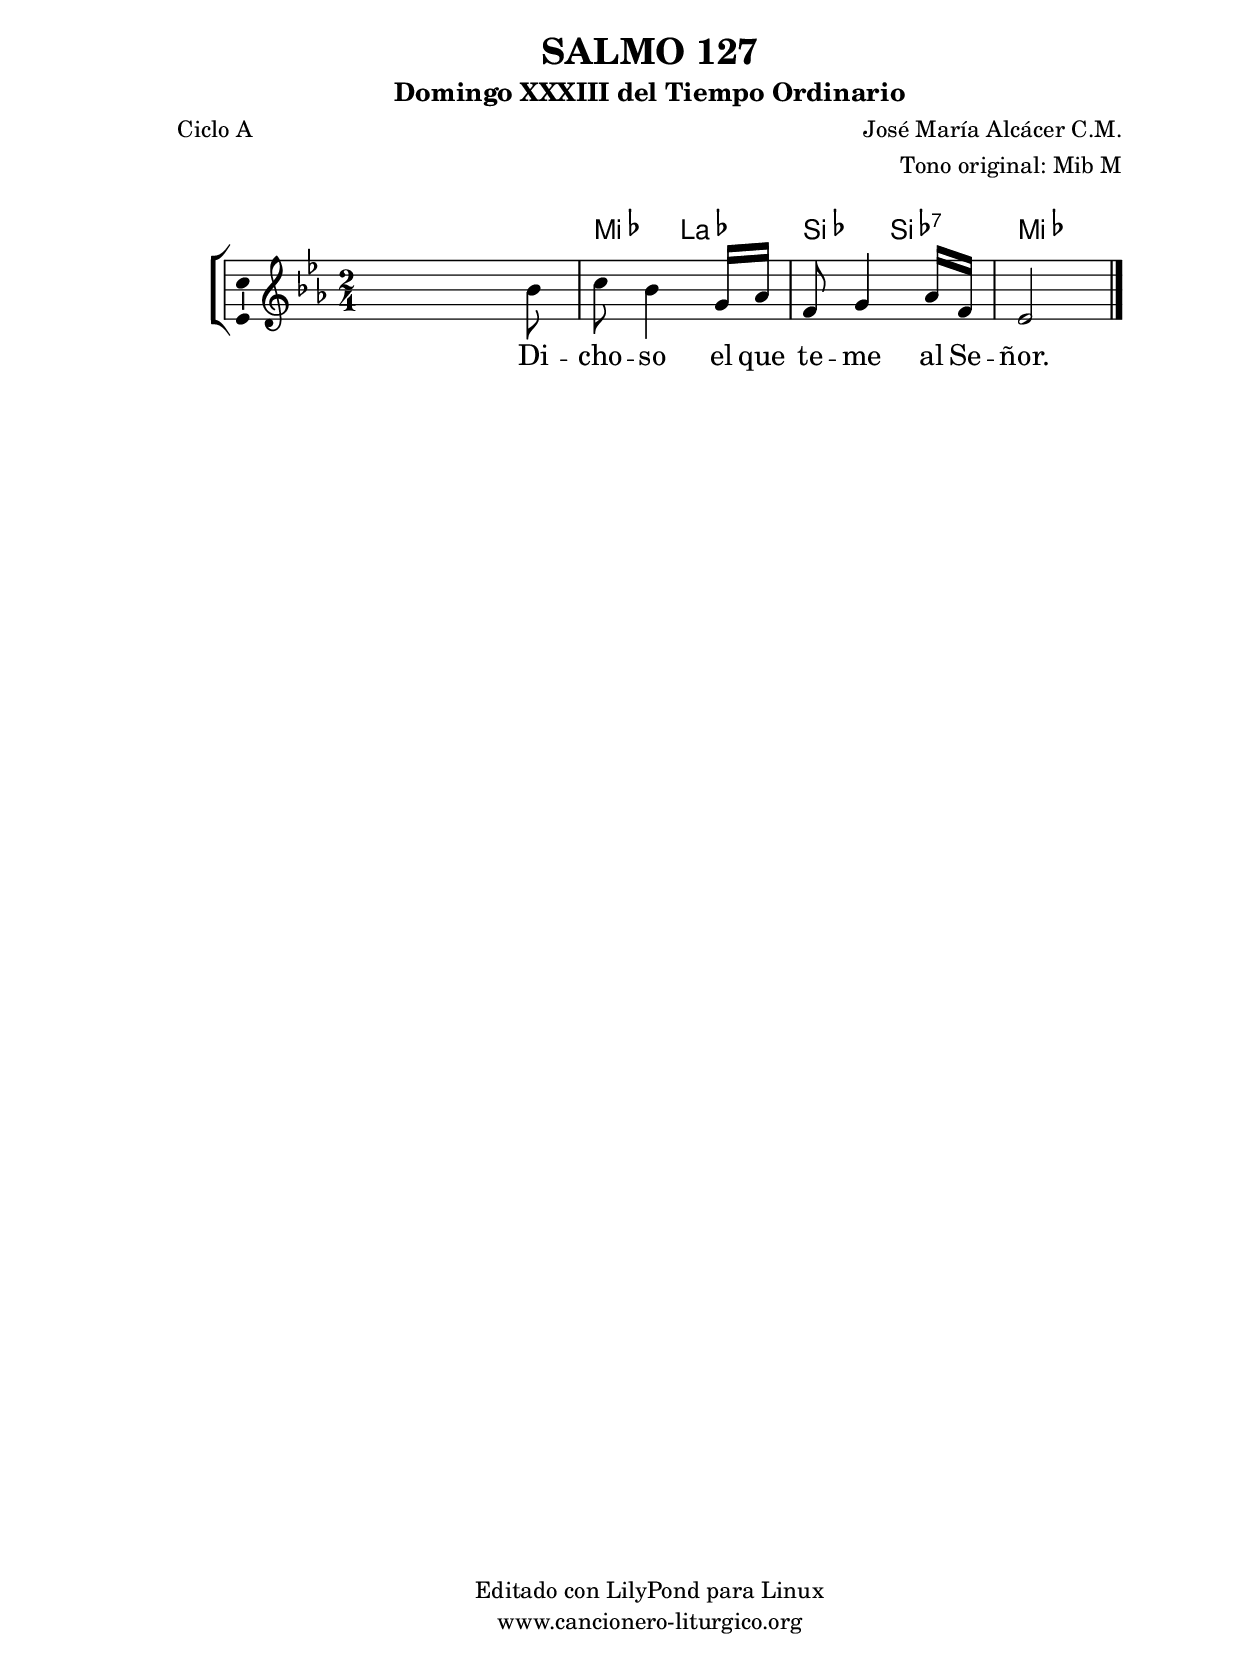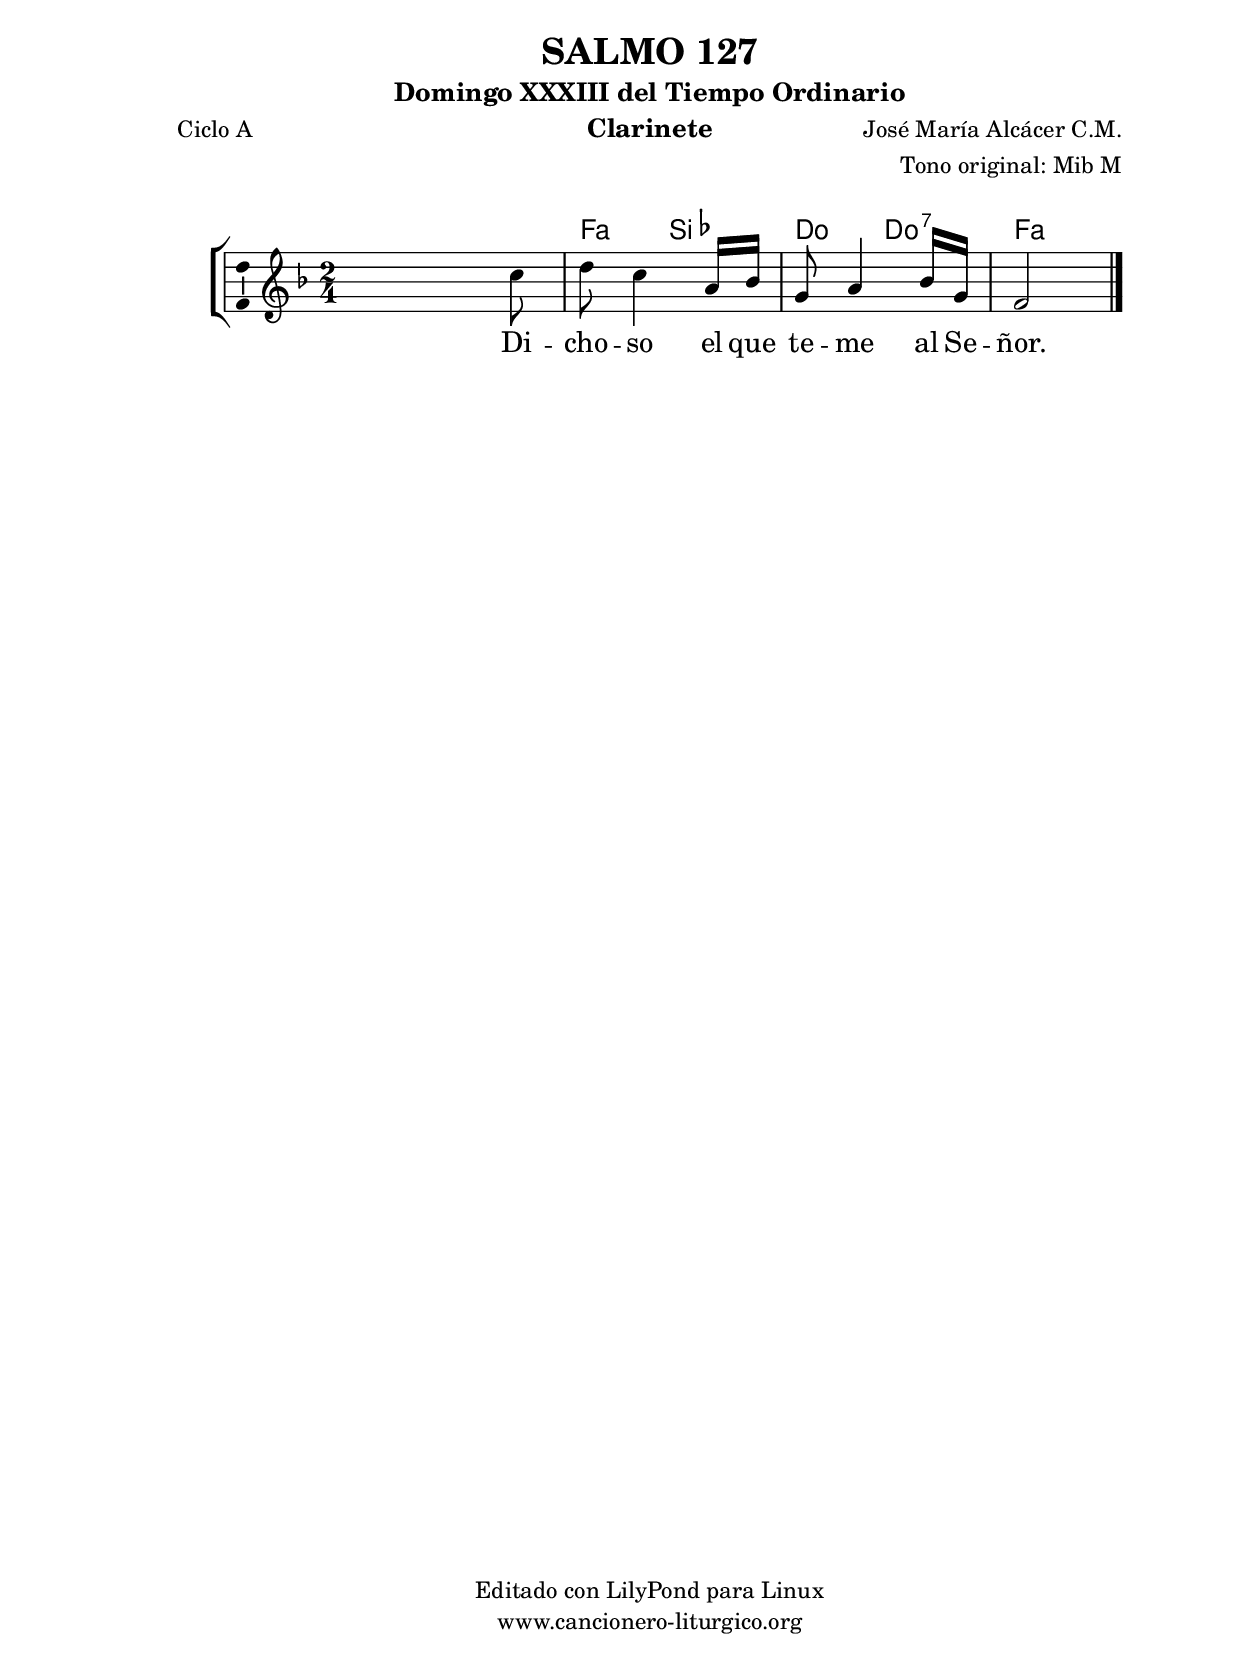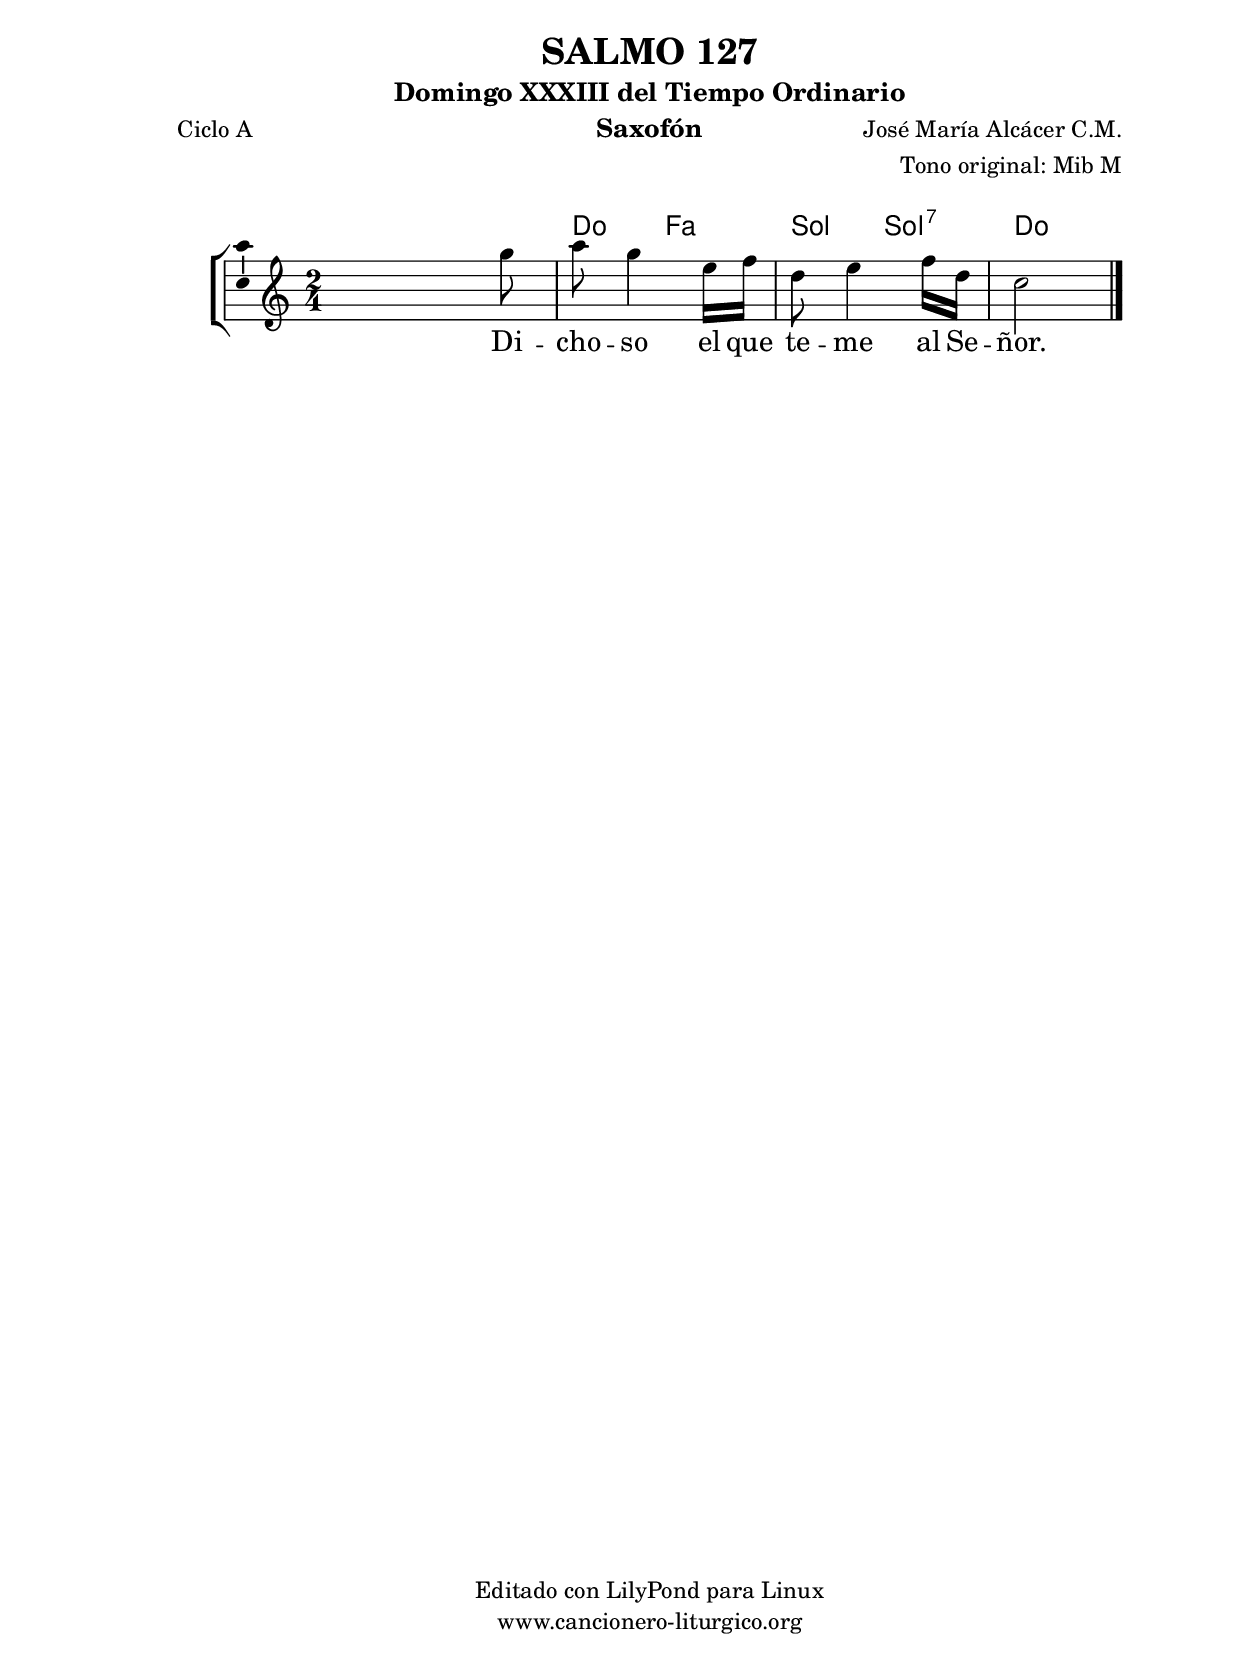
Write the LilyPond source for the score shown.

%
%para convertir .midi en .wav:
%timidity filename.midi -Ow -o finename.wav
%
%
%Para convertir de .wav a .mp3:
%lame -h -m j filename.wav
%
%
%para escuchar el midi:
%timidity nombrefichero.midi
%


%versión de lilypond para la que se ha escrito esta partitura:
\version "2.16.0"

	%Tamaño papel
	#(set-default-paper-size "a4")
	%Tamaño partitura
	#(set-global-staff-size 20)
	%No responde al pulsar sobre una nota
	#(ly:set-option 'point-and-click #f)

%parámetros del encabezamiento:
\header {
	title = "SALMO 127"
	subtitle = "Domingo XXXIII del Tiempo Ordinario"
	composer = "José María Alcácer C.M."
	poet = "Ciclo A"
	meter = ""
	arranger = "Tono original: Mib M"
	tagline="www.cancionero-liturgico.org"
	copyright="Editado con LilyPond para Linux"
	tiempo = "Ordinario"
	usos = "Salmo"
	letra = "Dichoso el que teme al Señor."
	}

%parámetros asociados al papel:
\paper  {
	oddHeaderMarkup = \markup {\fill-line { \on-the-fly #not-first-page \fromproperty #'header:title \on-the-fly #not-first-page \fromproperty #'header:composer }}
	evenHeaderMarkup = \markup {\fill-line { \fromproperty #'header:composer \fromproperty #'header:title }}
	#(set-paper-size "a4")
	print-page-number = ##f
	first-page-number = 1
	print-first-page-number = ##f
%	head-separation = 3.0 \cm
	top-margin = 2.0 \cm
	bottom-margin = 0.5\cm
%%%	bottom-margin = -1.0\cm
	left-margin = 3.0 \cm
	line-width = 16.0 \cm 
	indent = 8\mm
	interscoreline = 2.\mm
	between-system-space = 15\mm
%	para que las partituras no llenen la hoja:
	ragged-bottom = ##t
%	idem para la última hoja:
	ragged-last-bottom = ##f
%	para que las partituras llenen el ancho del papel:
	ragged-last = ##f
	after-title-space = 2.5 \cm
%page-count=1
%system-count=8

	%Flexible Vertical Spacing
%	markup-markup-spacing =
%	#'((basic-distance . 15) (minimum-distance . 15) (padding . 3))
	markup-system-spacing =
	#'((basic-distance . 15) (minimum-distance . 15) (padding . 3))
	system-system-spacing =
	#'((basic-distance . 15) (minimum-distance . 15) (padding . 3))
	score-system-spacing =
	#'((basic-distance . 15) (minimum-distance . 15) (padding . 5))
%	top-system-spacing = % header
%	#'((basic-distance . 8) (minimum-distance . 0) (padding . 3))
%	top-markup-spacing =
%	#'((basic-distance . 20) (minimum-distance . 20) (padding . 3))
	last-bottom-spacing = % footer
	#'((basic-distance . 5) (minimum-distance . 5) (padding . 3))
%	score-markup-spacing =
%	#'((basic-distance . 16) (minimum-distance . 13) (padding . 3))

	}


%parámetros que afectan a toda la partitura:
global =  {
	%clave de sol (G):
	\clef G
	%armadura:
%	\transpose f e
	\key ees \major
	\tempo 4=58
	\set Score.tempoHideNote = ##t
	}


acordes = {
	\italianChords
	\chordmode {
%	\transpose f e
{

s2
ees4 aes bes bes:7 ees2

	}
	}
}

melodia = 
%	\transpose f e
{
	\relative c''{

\time 2/4
s4 s8 bes8
c8 bes4 g16 aes
f8 g4 aes16 f
ees2

	\bar "|."
	}
	}


texto = \lyricmode {
Di -- cho -- so el que te -- me al Se -- ñor.
	}


acordesStaff = \context ChordNames = acordesStaff <<
	\set chordChanges = ##t
	\acordes
	>>


vozStaff = \context Voice = vozStaff
\with {\consists "Ambitus_engraver"}
<<
%	\set Staff.instrumentName = ""
%	\set Staff.shortInstrumentName = ""
%	\set Staff.midiInstrument = #"clarinet"
%	\set Staff.midiInstrument = #"cello"
%	\set Staff.midiInstrument = #"flute"
	\set Staff.midiInstrument = #"electric guitar (jazz)"
%	\set Staff.midiInstrument = #"english horn"
%	\set Staff.midiInstrument = #"violin"
%	\set Staff.midiInstrument = #"glockenspiel"
	\set Staff.midiMinimumVolume = #0.7
	\set Staff.midiMaximumVolume = #0.9
	\global
	\melodia
	>>


textoStaff = \context Lyrics = textoStaff <<
	\lyricsto vozStaff \texto
	>>

\book {
	\score {
		\context ChoirStaff {
			\override StaffGroup.SystemStartBracket #'collapse-height = #1
			\override Score.SystemStartBar #'collapse-height = #1
			<<
			\acordesStaff
			\vozStaff
			\textoStaff
			>>
			}
		\layout {
	    		\context {
				\Lyrics
				\override LyricText #'font-size = #2
				}
	   		 \context {
				\Score
				%fontSize = #3
				\override StaffSymbol #'staff-space = #(magstep +3)
				%\override Beam #'thickness = #0.55
				%\override SpacingSpanner #'spacing-increment = #1.0
				%\override Slur #'height-limit = #1.5
				}
			}
		}
	\score {
		\unfoldRepeats
		\context ChoirStaff {
			<<
			\acordesStaff
			\vozStaff
			>>
			}
		\midi {
	  		\context {
	  			\Score
				tempoWholesPerMinute = #(ly:make-moment 70 4)
				}
			}
		}
	}

%Partitura para clarinete
#(define output-suffix "C")
\book {
	\header{
		instrument = "Clarinete"
		}
	\score {
		\context ChoirStaff {
			\override StaffGroup.SystemStartBracket #'collapse-height = #1
			\override Score.SystemStartBar #'collapse-height = #1
\transpose c d
			<<
			\acordesStaff
			\vozStaff
			\textoStaff
			>>
			}
		\layout {
	    		\context {
				\Lyrics
				\override LyricText #'font-size = #2
				}
	   		 \context {
				\Score
				%fontSize = #3
				\override StaffSymbol #'staff-space = #(magstep +3)
				%\override Beam #'thickness = #0.55
				%\override SpacingSpanner #'spacing-increment = #1.0
				%\override Slur #'height-limit = #1.5
				}
			}
		}
	}

%Partitura para saxofón
#(define output-suffix "S")
\book {
	\header{
		instrument = "Saxofón"
		}
	\score {
		\context ChoirStaff {
			\override StaffGroup.SystemStartBracket #'collapse-height = #1
			\override Score.SystemStartBar #'collapse-height = #1
\transpose c a
			<<
			\acordesStaff
			\vozStaff
			\textoStaff
			>>
			}
		\layout {
	    		\context {
				\Lyrics
				\override LyricText #'font-size = #2
				}
	   		 \context {
				\Score
				%fontSize = #3
				\override StaffSymbol #'staff-space = #(magstep +3)
				%\override Beam #'thickness = #0.55
				%\override SpacingSpanner #'spacing-increment = #1.0
				%\override Slur #'height-limit = #1.5
				}
			}
		}
	}

